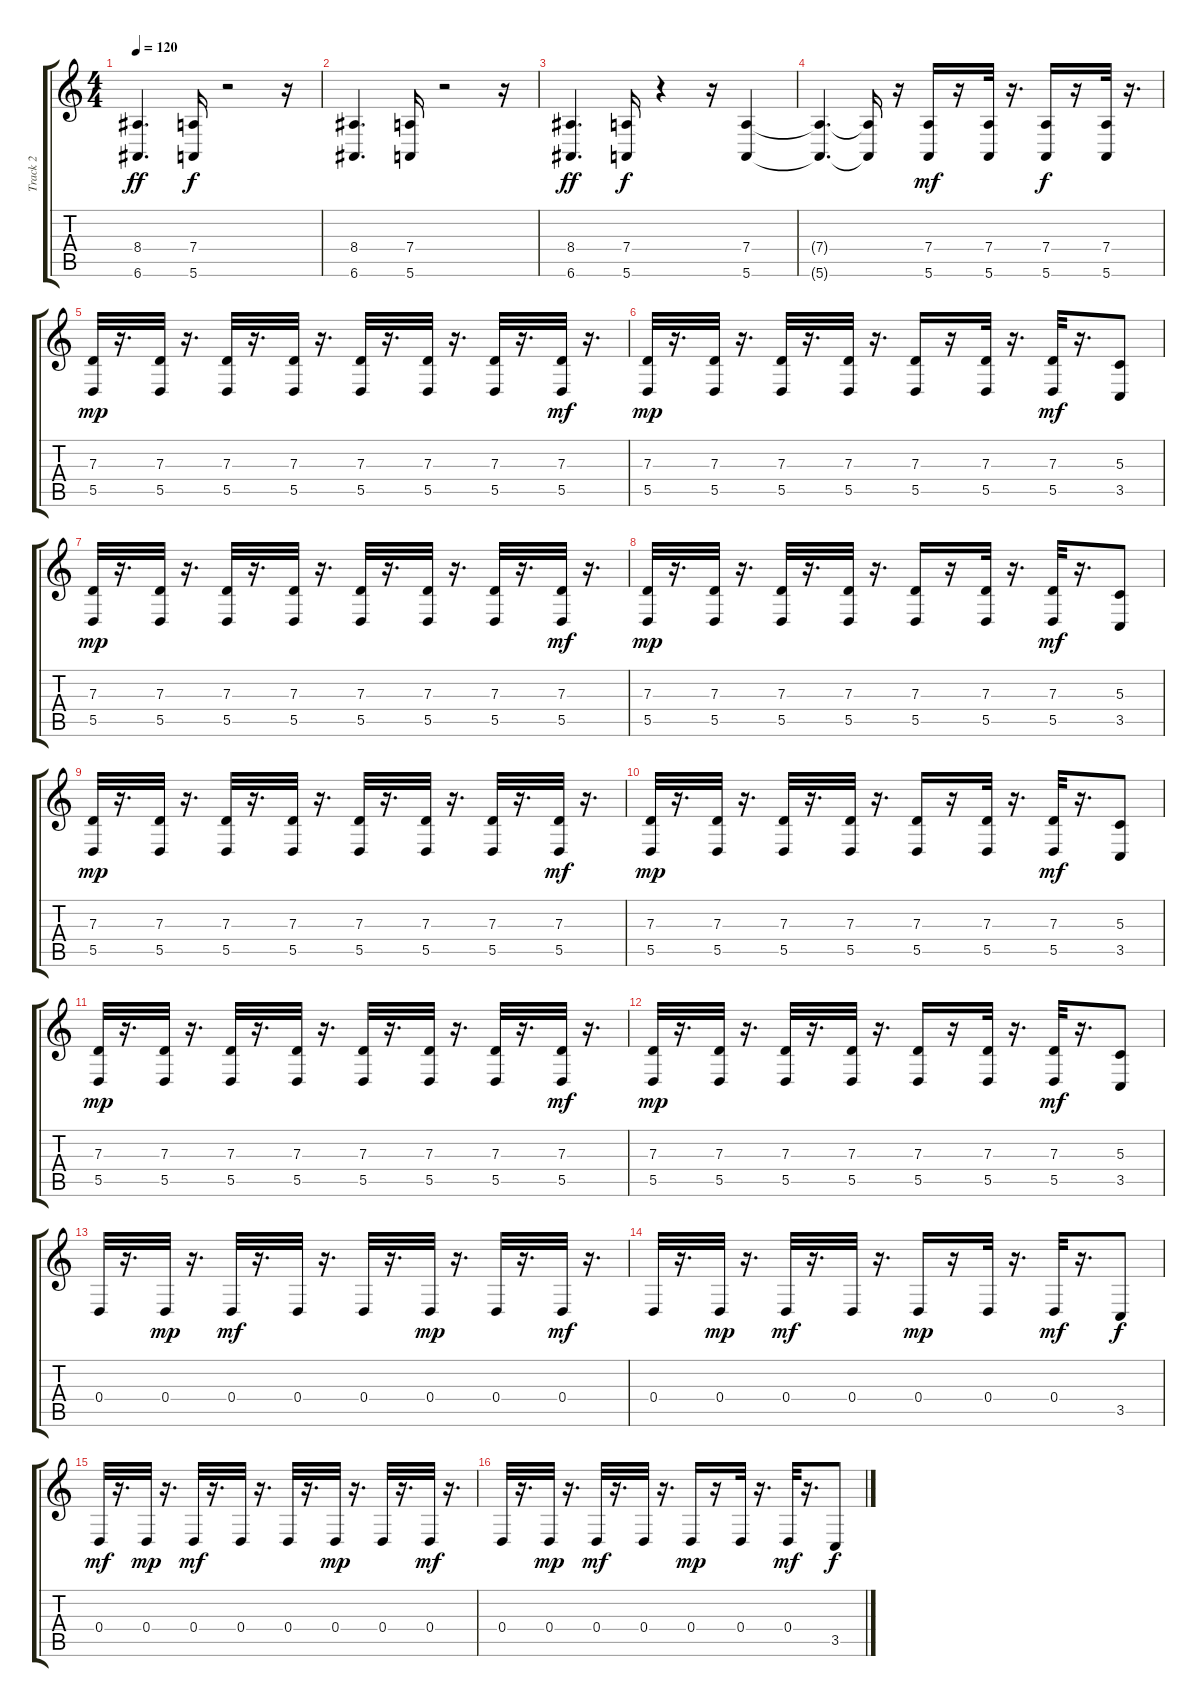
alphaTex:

\track ("Track 2" "Track 2") {instrument harpsichord}
\staff {score tabs}
\tuning (E4 B3 G3 D3 A2 E2) {hide}
\ts (4 4)
\tempo 120
\clef g2
\ks c
(8.4 6.6).4{d dy ff} (7.4 5.6).16{dy f} r.2 r.16 |
(8.4 6.6).4{d} (7.4 5.6).16 r.2 r.16 |
(8.4 6.6).4{d dy ff} (7.4 5.6).16{dy f} r.4 r.16 (7.4 5.6).4 |
(7.4{t} 5.6{t}).4{d} (7.4{t} 5.6{t}).16 r.16 (7.4 5.6).16{dy mf} r.16 (7.4 5.6).32 r.16{d} (7.4 5.6).16{dy f} r.16 (7.4 5.6).32 r.16{d} |
(7.3 5.5).32{dy mp} r.16{d} (7.3 5.5).32 r.16{d} (7.3 5.5).32 r.16{d} (7.3 5.5).32 r.16{d} (7.3 5.5).32 r.16{d} (7.3 5.5).32 r.16{d} (7.3 5.5).32 r.16{d} (7.3 5.5).32{dy mf} r.16{d} |
(7.3 5.5).32{dy mp} r.16{d} (7.3 5.5).32 r.16{d} (7.3 5.5).32 r.16{d} (7.3 5.5).32 r.16{d} (7.3 5.5).16 r.16 (7.3 5.5).32 r.16{d} (7.3 5.5).32{dy mf} r.16{d} (5.3 3.5).8 |
(7.3 5.5).32{dy mp} r.16{d} (7.3 5.5).32 r.16{d} (7.3 5.5).32 r.16{d} (7.3 5.5).32 r.16{d} (7.3 5.5).32 r.16{d} (7.3 5.5).32 r.16{d} (7.3 5.5).32 r.16{d} (7.3 5.5).32{dy mf} r.16{d} |
(7.3 5.5).32{dy mp} r.16{d} (7.3 5.5).32 r.16{d} (7.3 5.5).32 r.16{d} (7.3 5.5).32 r.16{d} (7.3 5.5).16 r.16 (7.3 5.5).32 r.16{d} (7.3 5.5).32{dy mf} r.16{d} (5.3 3.5).8 |
(7.3 5.5).32{dy mp} r.16{d} (7.3 5.5).32 r.16{d} (7.3 5.5).32 r.16{d} (7.3 5.5).32 r.16{d} (7.3 5.5).32 r.16{d} (7.3 5.5).32 r.16{d} (7.3 5.5).32 r.16{d} (7.3 5.5).32{dy mf} r.16{d} |
(7.3 5.5).32{dy mp} r.16{d} (7.3 5.5).32 r.16{d} (7.3 5.5).32 r.16{d} (7.3 5.5).32 r.16{d} (7.3 5.5).16 r.16 (7.3 5.5).32 r.16{d} (7.3 5.5).32{dy mf} r.16{d} (5.3 3.5).8 |
(7.3 5.5).32{dy mp} r.16{d} (7.3 5.5).32 r.16{d} (7.3 5.5).32 r.16{d} (7.3 5.5).32 r.16{d} (7.3 5.5).32 r.16{d} (7.3 5.5).32 r.16{d} (7.3 5.5).32 r.16{d} (7.3 5.5).32{dy mf} r.16{d} |
(7.3 5.5).32{dy mp} r.16{d} (7.3 5.5).32 r.16{d} (7.3 5.5).32 r.16{d} (7.3 5.5).32 r.16{d} (7.3 5.5).16 r.16 (7.3 5.5).32 r.16{d} (7.3 5.5).32{dy mf} r.16{d} (5.3 3.5).8 |
0.4.32{instrument harpsichord} r.16{d} 0.4.32{dy mp} r.16{d} 0.4.32{dy mf} r.16{d} 0.4.32 r.16{d} 0.4.32 r.16{d} 0.4.32{dy mp} r.16{d} 0.4.32 r.16{d} 0.4.32{dy mf} r.16{d} |
0.4.32 r.16{d} 0.4.32{dy mp} r.16{d} 0.4.32{dy mf} r.16{d} 0.4.32 r.16{d} 0.4.16{dy mp} r.16 0.4.32 r.16{d} 0.4.32{dy mf} r.16{d} 3.5.8{dy f} |
0.4.32{dy mf} r.16{d} 0.4.32{dy mp} r.16{d} 0.4.32{dy mf} r.16{d} 0.4.32 r.16{d} 0.4.32 r.16{d} 0.4.32{dy mp} r.16{d} 0.4.32 r.16{d} 0.4.32{dy mf} r.16{d} |
0.4.32 r.16{d} 0.4.32{dy mp} r.16{d} 0.4.32{dy mf} r.16{d} 0.4.32 r.16{d} 0.4.16{dy mp} r.16 0.4.32 r.16{d} 0.4.32{dy mf} r.16{d} 3.5.8{dy f}
